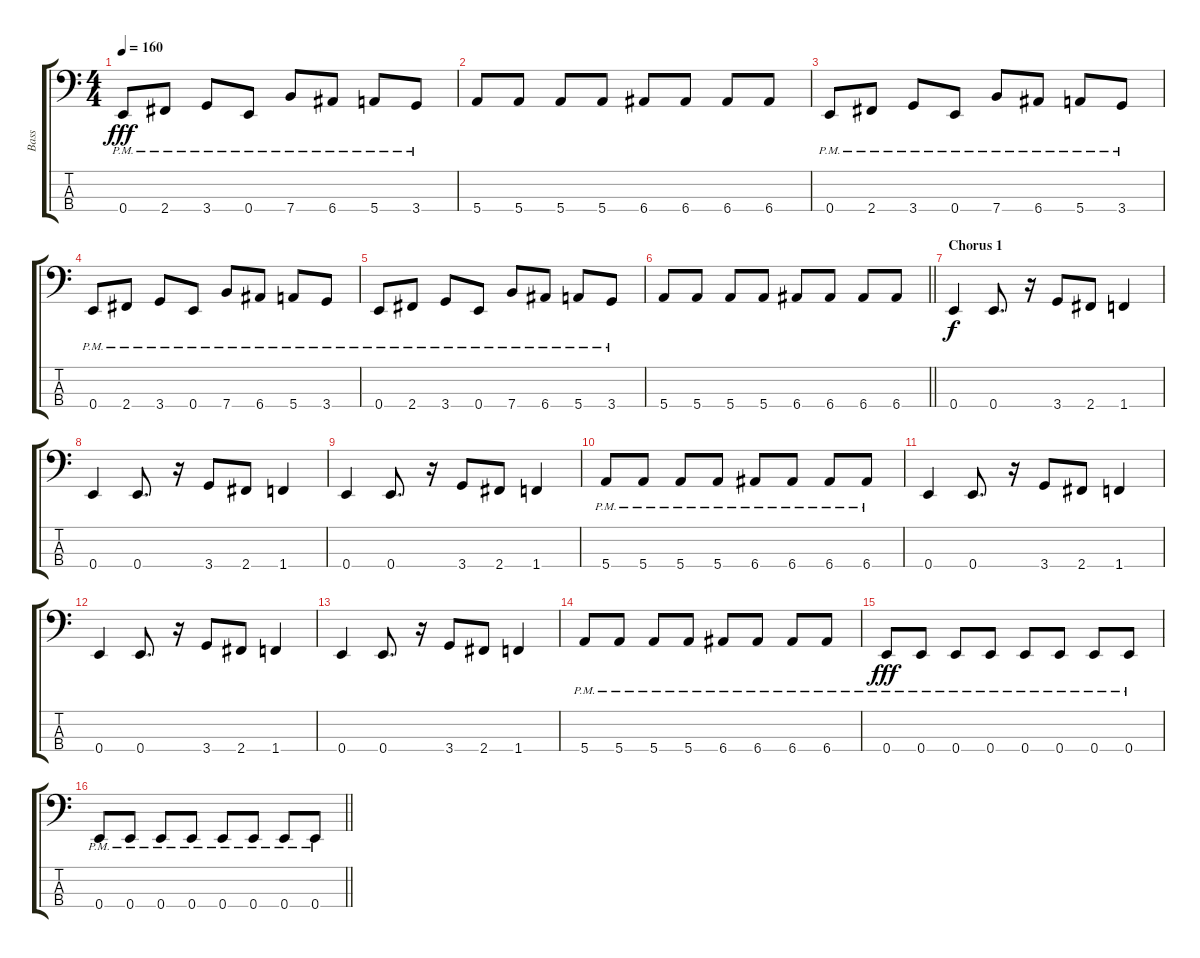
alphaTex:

\track ("Bass" "Bass") {instrument electricbasspick}
\staff {score tabs}
\tuning (G2 D2 A1 E1) {hide}
\ts (4 4)
\tempo 160
\clef f4
\ks c
0.4{pm}.8{dy fff} 2.4{pm}.8 3.4{pm}.8 0.4{pm}.8 7.4{pm}.8 6.4{pm}.8 5.4{pm}.8 3.4{pm}.8 |
5.4.8 5.4.8 5.4.8 5.4.8 6.4.8 6.4.8 6.4.8 6.4.8 |
0.4{pm}.8 2.4{pm}.8 3.4{pm}.8 0.4{pm}.8 7.4{pm}.8 6.4{pm}.8 5.4{pm}.8 3.4{pm}.8 |
0.4{pm}.8 2.4{pm}.8 3.4{pm}.8 0.4{pm}.8 7.4{pm}.8 6.4{pm}.8 5.4{pm}.8 3.4{pm}.8 |
0.4{pm}.8 2.4{pm}.8 3.4{pm}.8 0.4{pm}.8 7.4{pm}.8 6.4{pm}.8 5.4{pm}.8 3.4{pm}.8 |
\barLineRight lightlight
5.4.8 5.4.8 5.4.8 5.4.8 6.4.8 6.4.8 6.4.8 6.4.8 |
\section ("" "Chorus 1")
0.4.4{dy f} 0.4.8{d} r.16 3.4.8 2.4.8 1.4.4 |
0.4.4 0.4.8{d} r.16 3.4.8 2.4.8 1.4.4 |
0.4.4 0.4.8{d} r.16 3.4.8 2.4.8 1.4.4 |
5.4{pm}.8 5.4{pm}.8 5.4{pm}.8 5.4{pm}.8 6.4{pm}.8 6.4{pm}.8 6.4{pm}.8 6.4{pm}.8 |
0.4.4 0.4.8{d} r.16 3.4.8 2.4.8 1.4.4 |
0.4.4 0.4.8{d} r.16 3.4.8 2.4.8 1.4.4 |
0.4.4 0.4.8{d} r.16 3.4.8 2.4.8 1.4.4 |
5.4{pm}.8 5.4{pm}.8 5.4{pm}.8 5.4{pm}.8 6.4{pm}.8 6.4{pm}.8 6.4{pm}.8 6.4{pm}.8 |
0.4{pm}.8{dy fff} 0.4{pm}.8 0.4{pm}.8 0.4{pm}.8 0.4{pm}.8 0.4{pm}.8 0.4{pm}.8 0.4{pm}.8 |
\barLineRight lightlight
0.4{pm}.8 0.4{pm}.8 0.4{pm}.8 0.4{pm}.8 0.4{pm}.8 0.4{pm}.8 0.4{pm}.8 0.4{pm}.8
